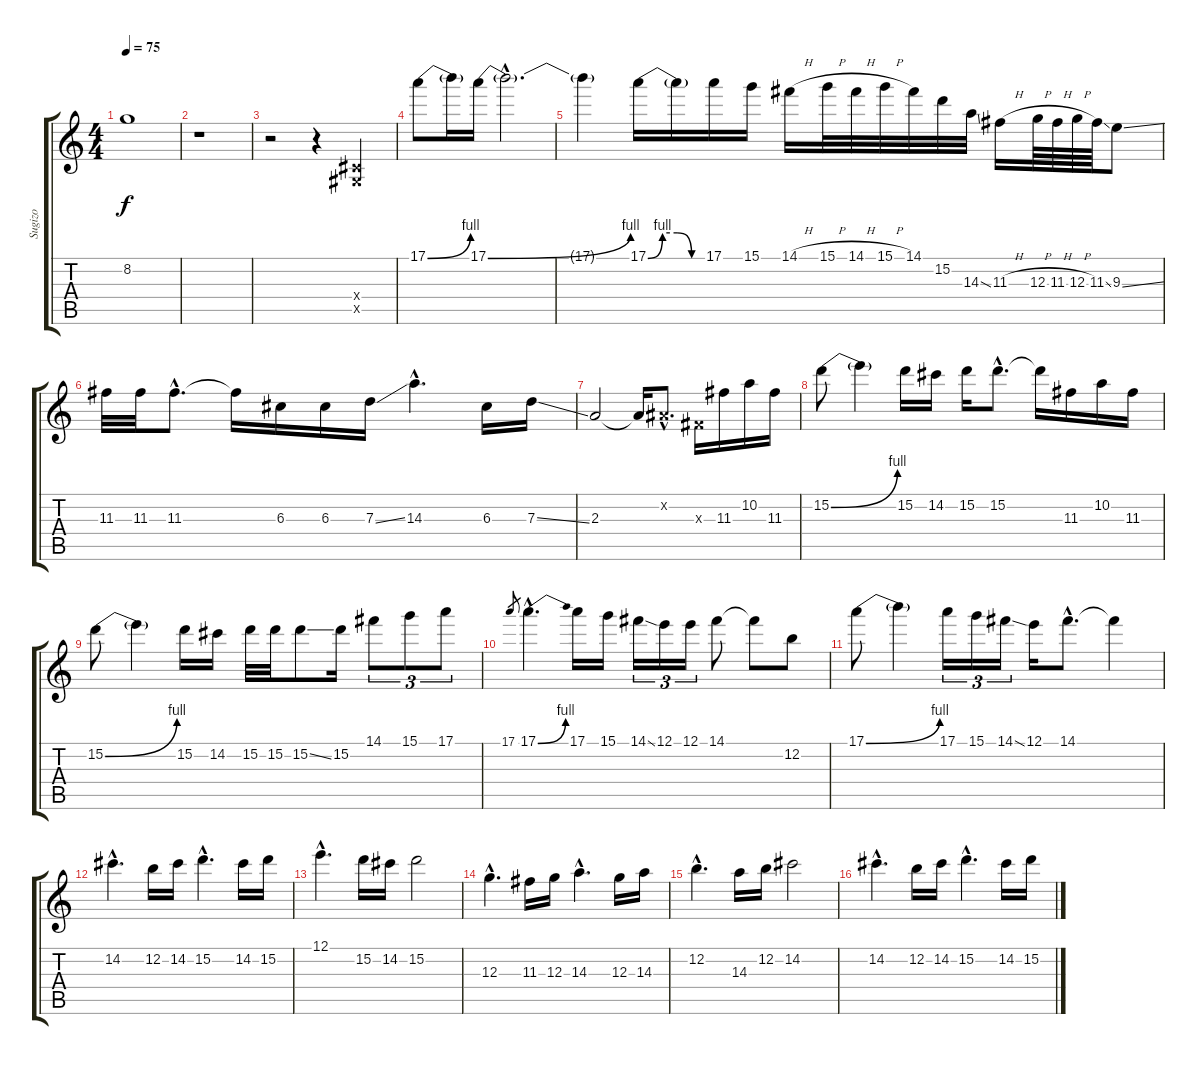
\track ("Sugizo" "Sugizo") {instrument electricguitarclean}
\staff {score tabs}
\tuning (E4 B3 G3 D3 A2 E2) {hide}
\ts (4 4)
\tempo 75
\clef g2
\ks c
8.2.1{dy f} |
r.1 |
r.2 r.4 (-1.4{x} -1.5{x}).4 |
17.1{be (bend 0 0 60 4)}.8 17.1{t}.16 17.1{be (bend 0 0 60 4)}.16 17.1{hac t}.2{d} |
17.1{t}.4 17.1{be (custom 0 0 15 4 30 4 45 0 60 0)}.16 17.1{t}.16 17.1.16 15.1.16 14.1{h}.16 15.1{h}.32 14.1{h}.32 15.1{h}.32 14.1.32 15.2.32 14.3{ss}.32 11.3{h}.16 12.3{h}.64 11.3{h}.64 12.3{h}.64 11.3{ss}.64 9.3{ss}.8 |
11.3.32 11.3.32 11.3{hac}.8{d} 11.3{t}.16 6.3.16 6.3.16 7.3{ss}.16 14.3{hac}.4{d} 6.3.16 7.3{ss}.16 |
2.3.2 2.3{t}.16 -1.2{hac x}.8{d} -1.3{x}.16 11.3.16 10.2.16 11.3.16 |
15.2{be (bend 0 0 60 4)}.8 15.2{t}.4 15.2.16 14.2.16 15.2.16 15.2{hac}.8{d} 15.2{t}.16 11.3.16 10.2.16 11.3.16 |
15.2{be (bend 0 0 60 4)}.8 15.2{t}.4 15.2.16 14.2.16 15.2.32 15.2.32 15.2{ss}.8 15.2.16 14.1.8{tu (3 2)} 15.1.8{tu (3 2)} 17.1.8{tu (3 2)} |
17.1.8{gr} 17.1{be (bend 0 0 60 4) hac}.4{d} 17.1.16 15.1.16 14.1{ss}.16{tu (3 2)} 12.1.16{tu (3 2)} 12.1.16{tu (3 2)} 14.1.8 14.1{t}.8 12.2.8 |
17.1{be (bend 0 0 60 4)}.8 17.1{t}.4 17.1.16{tu (3 2)} 15.1.16{tu (3 2)} 14.1{ss}.16{tu (3 2)} 12.1.16 14.1{hac}.8{d} 14.1{t}.4 |
14.2{hac}.4{d} 12.2.16 14.2.16 15.2{hac}.4{d} 14.2.16 15.2.16 |
12.1{hac}.4{d} 15.2.16 14.2.16 15.2.2 |
12.3{hac}.4{d} 11.3.16 12.3.16 14.3{hac}.4{d} 12.3.16 14.3.16 |
12.2{hac}.4{d} 14.3.16 12.2.16 14.2.2 |
14.2{hac}.4{d} 12.2.16 14.2.16 15.2{hac}.4{d} 14.2.16 15.2.16
